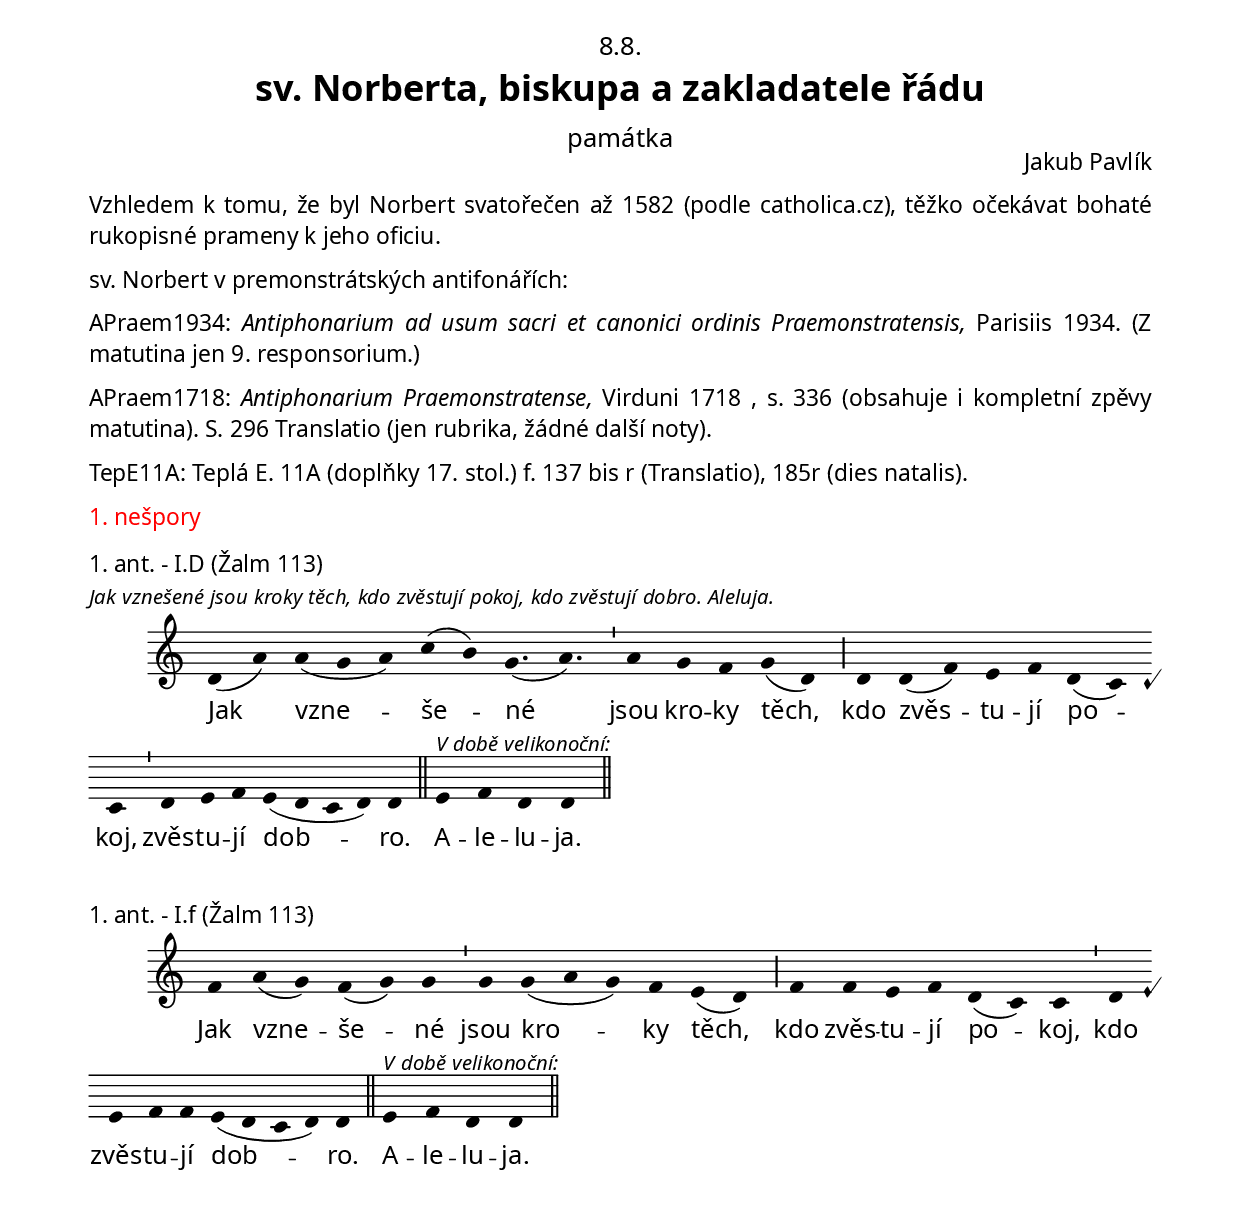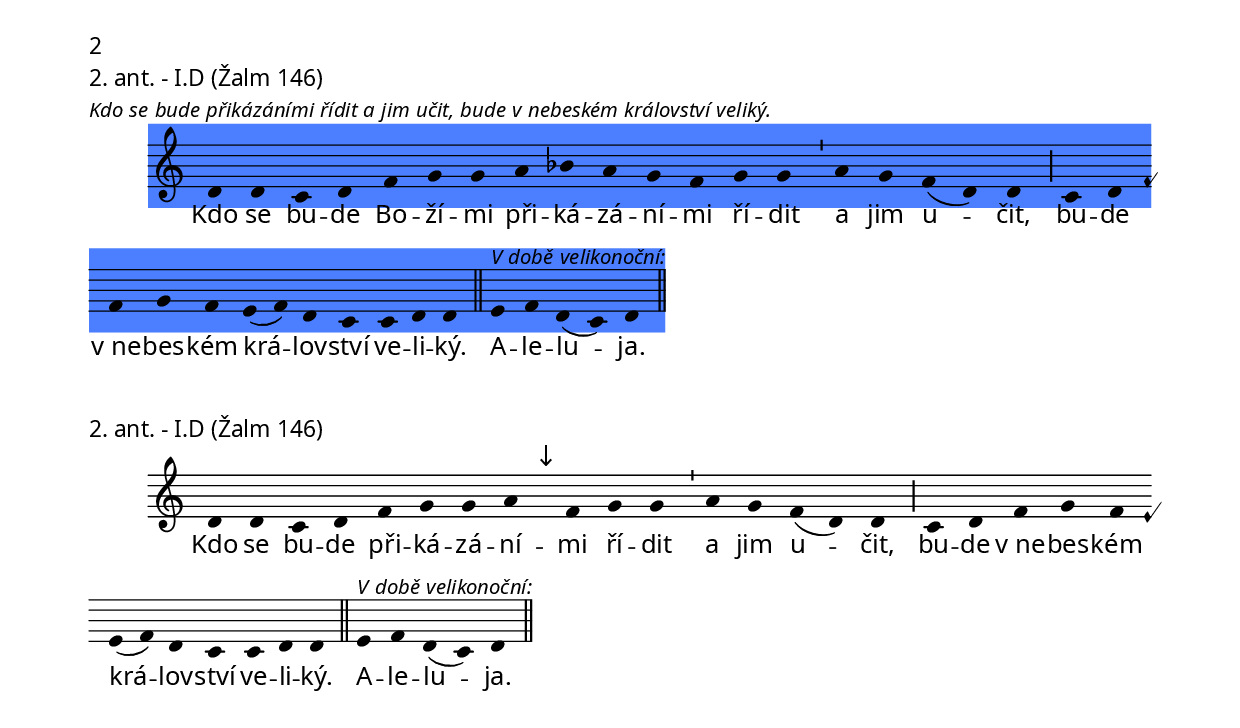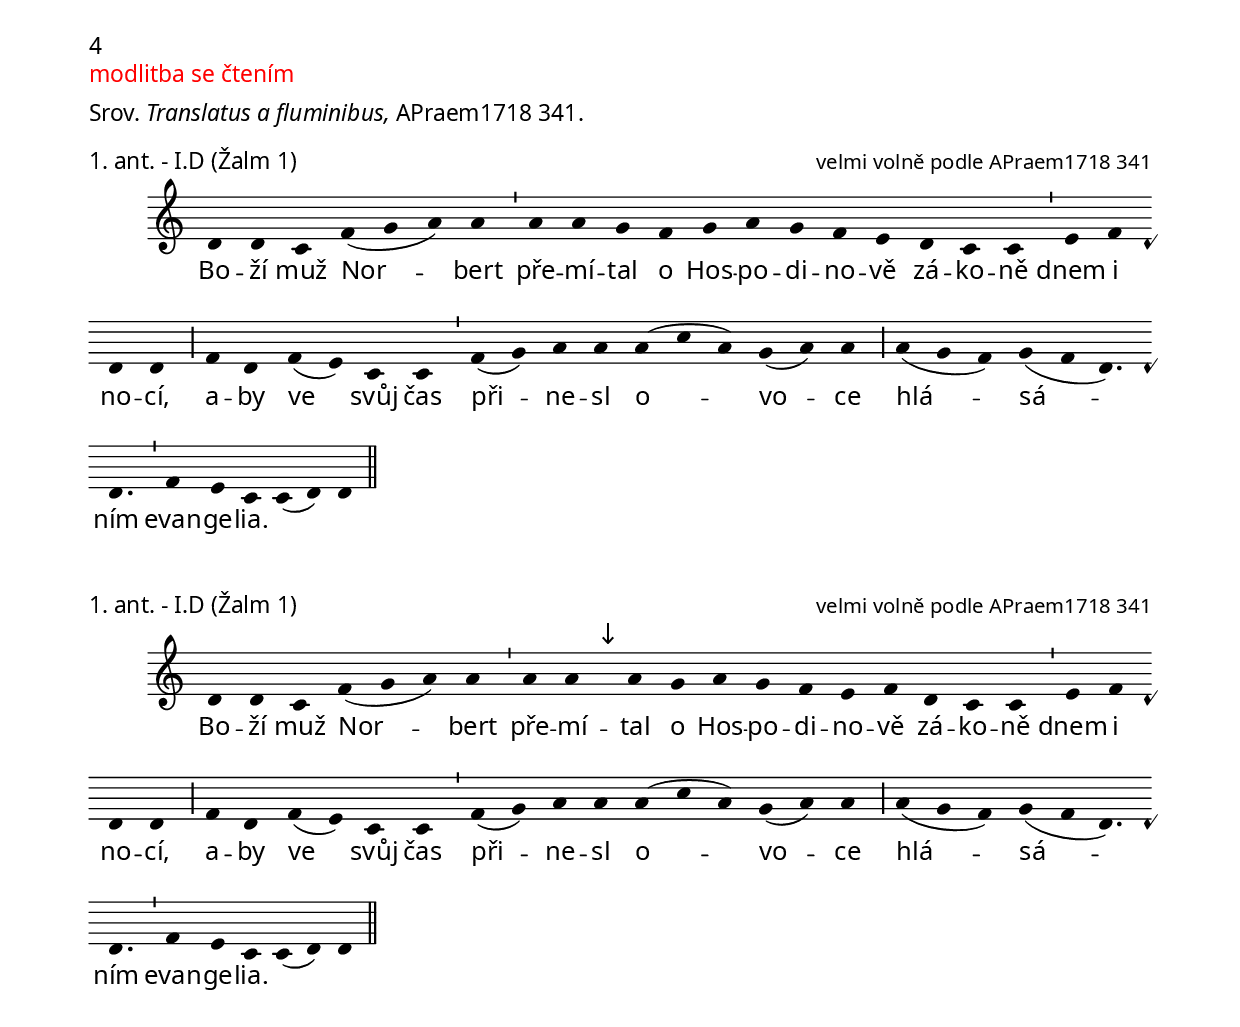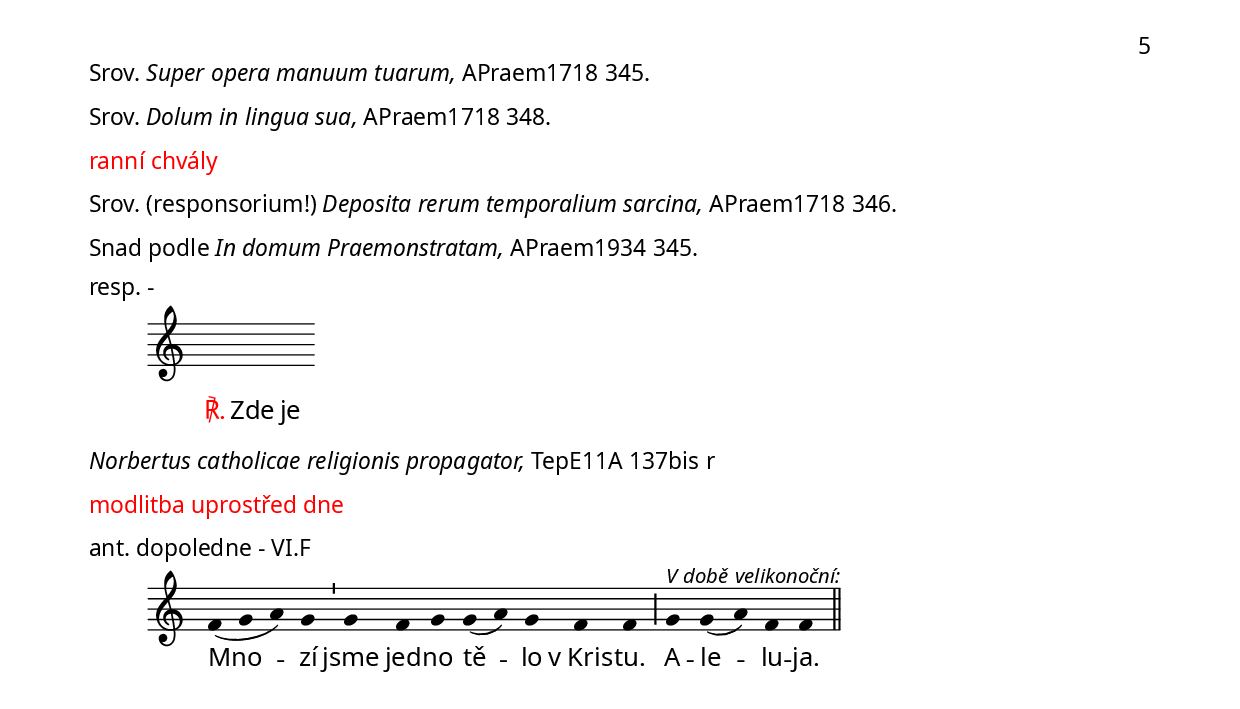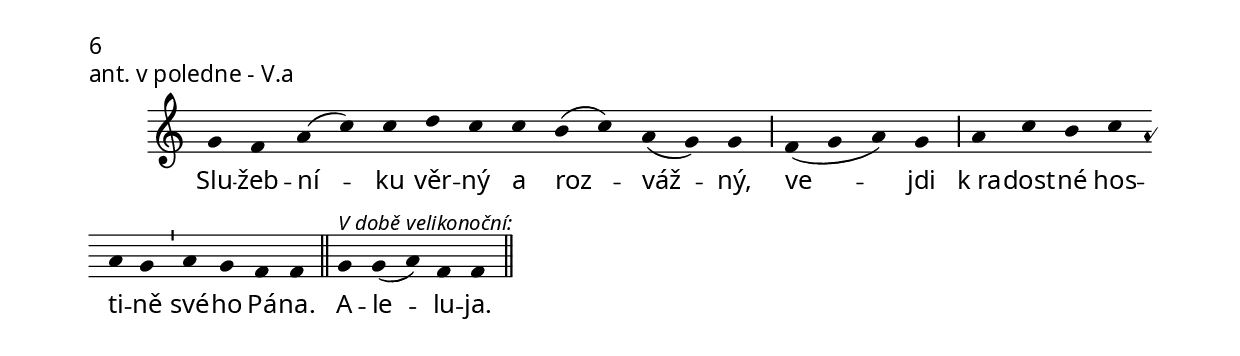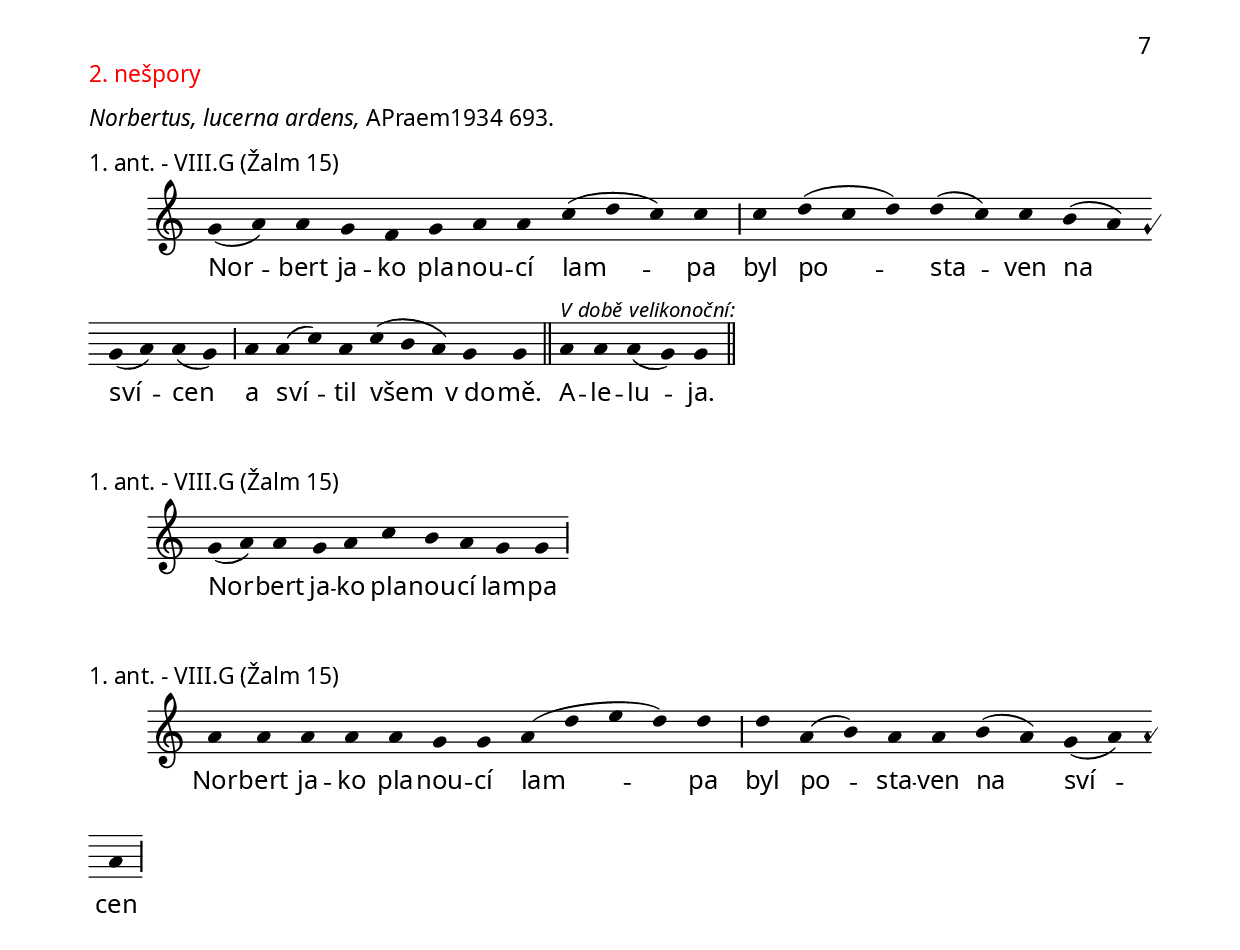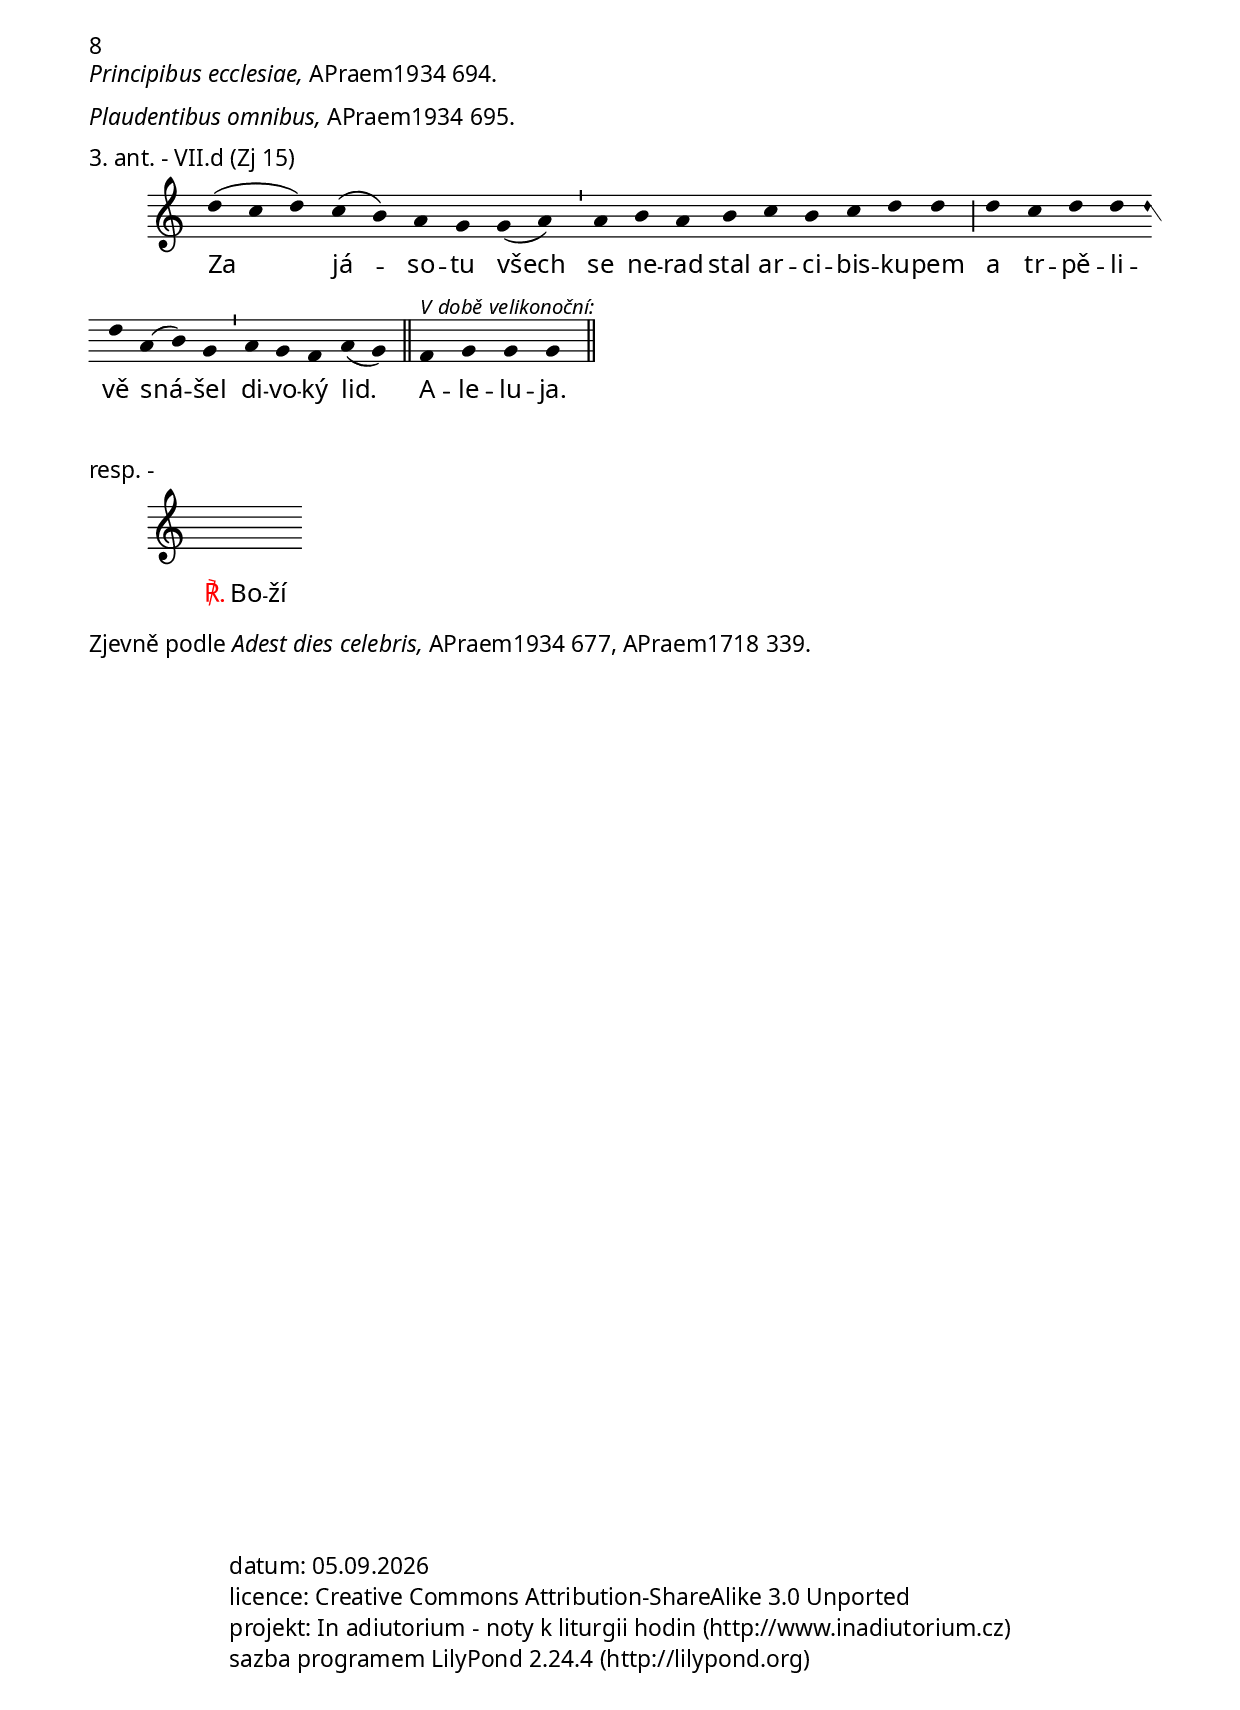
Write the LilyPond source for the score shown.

\version "2.16.0"

\include "../../spolecne.ly"
\include "../../dilyresponsorii.ly"
textyOPraem = "vlastní texty premonstrátského řádu"


\header {
  title = \markup\titleSvatek
            "sv. Norberta, biskupa a zakladatele řádu"
            památka
            8.8.
  composer = "Jakub Pavlík"
}

\markup\justify{
  Vzhledem k tomu, že byl Norbert svatořečen až 1582 (podle catholica.cz),
  těžko očekávat bohaté rukopisné prameny k jeho oficiu.
}

\markup\justify{
  sv. Norbert v premonstrátských antifonářích:
}
\markup\justify{
  APraem1934: \italic{Antiphonarium ad usum sacri et canonici ordinis Praemonstratensis,} Parisiis 1934.
  (Z matutina jen 9. responsorium.)
}
\markup\justify{
  APraem1718: \with-url "https://books.google.cz/books?id=GzRHAAAAcAAJ" {\italic{Antiphonarium Praemonstratense,} Virduni 1718},
  s. 336 (obsahuje i kompletní zpěvy matutina).
  S. 296 Translatio (jen rubrika, žádné další noty).
}
\markup\justify{
  TepE11A: \with-url "https://www.manuscriptorium.com/apps/index.php?direct=record&pid=AIPDIG-NKCR__TEPLAMSE11A_05WNA92-cs" {Teplá E. 11A} (doplňky 17. stol.)
  f. 137 bis r (Translatio), 185r (dies natalis).
}

\markup {\nadpisHodinka {"1. nešpory"}}

\score {
  \relative c' {
    \choralniRezim
    d4( a') a( g a) c( b) g4.( a) \barMin
    a4 g f g( d) \barMaior
    d4 d( f) e f d( c) c \barMin
    d e f e( d c d) d \barFinalis

    e^\markup\rubrVelikAleluja f d d \barFinalis
  }
  \addlyrics {
    Jak vzne -- še -- né jsou kro -- ky těch,
    kdo zvěs -- tu -- jí po -- koj,
    % kdo
    zvěs -- tu -- jí dob -- ro.

    A -- le -- lu -- ja.
  }
  \header {
    textus_approbatus = "Jak vznešené jsou kroky těch, kdo zvěstují pokoj, kdo zvěstují dobro. Aleluja."
    quid = "1. ant."
    modus = "I"
    differentia = "D"
    psalmus = "Žalm 113"
    fial = "sanktoral/0705cyrilametodej.ly#rch-a1?zacatek=4"
    id = "1ne-a1"
    piece = \markup {\sestavTitulek}
  }
}

\score {
  \relative c' {
    \choralniRezim
    f4 a( g) f( g) g \barMin
    g g( a g) f e( d) \barMaior
    f f e f d( c) c \barMin
    d e f f e( d c d) d \barFinalis

    e^\markup\rubrVelikAleluja f d d \barFinalis
  }
  \addlyrics {
    Jak vzne -- še -- né jsou kro -- ky těch,
    kdo zvěs -- tu -- jí po -- koj,
    kdo zvěs -- tu -- jí dob -- ro.

    A -- le -- lu -- ja.
  }
  \header {
    quid = "1. ant."
    modus = "I"
    differentia = "f"
    psalmus = "Žalm 113"
    id = "1ne-a1"
    piece = \markup {\sestavTitulek}
  }
}

\pageBreak

\score {
  \relative c' {
    \zvyraznovacModry
    \choralniRezim
    d4 d c d f g g a bes a g f g g \barMin
    a g f( d) d \barMaior
    c d f g f e( f) d c c d d \barFinalis

    e^\markup\rubrVelikAleluja f d( c) d \barFinalis
  }
  \addlyrics {
    Kdo se bu -- de Bo -- ží -- mi při -- ká -- zá -- ní -- mi ří -- dit
    a jim u -- čit,
    bu -- de v_ne -- bes -- kém krá -- lov -- ství ve -- li -- ký.

    A -- le -- lu -- ja.
  }
  \header {
    textus_approbatus = "Kdo se bude přikázáními řídit a jim učit, bude v nebeském království veliký."
    quid = "2. ant."
    modus = "I"
    differentia = "D"
    psalmus = "Žalm 146"
    fial = "commune/commune_ucitel.ly#1ne-amag"
    id = "1ne-a2"
    piece = \markup {\sestavTitulek}
  }
}

\score {
  \relative c' {
    \choralniRezim
    d4 d c d f g g a \mark\sipka f g g \barMin
    a g f( d) d \barMaior
    c d f g f e( f) d c c d d \barFinalis

    e^\markup\rubrVelikAleluja f d( c) d \barFinalis
  }
  \addlyrics {
    Kdo se bu -- de při -- ká -- zá -- ní -- mi ří -- dit
    a jim u -- čit,
    bu -- de v_ne -- bes -- kém krá -- lov -- ství ve -- li -- ký.

    A -- le -- lu -- ja.
  }
  \header {
    quid = "2. ant."
    modus = "I"
    differentia = "D"
    psalmus = "Žalm 146"
    fial = "commune/commune_ucitel.ly#1ne-amag?zacatek=8&konec=28"
    id = "1ne-a2"
    piece = \markup {\sestavTitulek}
  }
}

\pageBreak

\score {
  \relative c' {
    \choralniRezim

  }
  \addlyrics {
    Podivuhodnou sladkostí božské výřečnosti se laskavě choval k lidu.

    A -- le -- lu -- ja.
  }
  \header {
    quid = "3. ant."
    modus = ""
    differentia = ""
    psalmus = "Ef 1"
    id = "1ne-a3"
    piece = \markup {\sestavTitulek}
  }
}

\markup{
  \italic{Magnus inter magnos,} APraem1934 674.
}
\score {
  \relative c' {
    \choralniRezim

    % R
    \neviditelna a

    % V
    \neviditelna a

    % R
    \neviditelna a

    % Slava
  }
  \addlyrics {
    \Response Byl velký mezi velkými a nepatrný mezi malými, vznešený mezi urozenými, skromný mezi prostými._* Všem se zkrátka stal vším.
    \Verse Boží muž Norbert byl veselého vzhledu, klidné tváře, velice výmluvný v řeči, příjemný v rozhovoru, laskavý v soužití._*
    \Response Všem se zkrátka stal vším.
    \textRespDoxologie
  }
  \header {
    quid = "resp."
    modus = ""
    id = "1ne-r"
    piece = \markup {\sestavTitulekResp}
  }
}

\markup{
  Srov. \italic{Vir Dei, suae paupertatis,} APraem1934 697; APraem1718 354.
}
\score {
  \relative c' {
    \choralniRezim

  }
  \addlyrics {
    Boží muž, když nábožně vybudoval dům své chudoby v Prémontré, založil svůj kanovnický řád, stal se arcibiskupem, žehnaje bratřím blaženě usnul v Kristu.

    A -- le -- lu -- ja.
  }
  \header {
    quid = "ant. k Magnificat"
    modus = ""
    differentia = ""
    psalmus = ""
    id = "1ne-amag"
    piece = \markup {\sestavTitulekBezZalmu}
  }
}

\markup {\nadpisHodinka {"invitatorium"}}

\markup{
  Srov. \italic{Magnus Dominus... qui de caenoso...,} APraem1718 340.
}
\score {
  \relative c' {
    \zvyraznovacModry
    \choralniRezim
    c4( d) d d( e f) d c( d) d \barMaior
    f f g( a) g f d( e) d( c) c \barMaior
    a c d e( f d) c( d) d \barFinalis

    e(^\markup\rubrVelikAleluja f) d d( c a)
    c c( d) d d \barFinalis
  }
  \addlyrics {
    Chval -- me Krá -- le krá -- lů,
    kte -- rý vy -- tr -- hl Nor -- ber -- ta
    ze svět -- ských
    \markup{\Dagger mar} -- nos -- tí.

    \markup{\Dagger mar} -- nos -- tí,
    a -- le -- lu -- ja.
  }
  \header {
    fons_externus = "volně podle APraem1934 340"
    quid = "ant."
    modus = "II"
    differentia = "D"
    psalmus = ""
    id = "invit"
    piece = \markup {\sestavTitulekBezZalmu}
  }
}

\pageBreak

\markup {\nadpisHodinka {"modlitba se čtením"}}

\markup{
  Srov. \italic{Translatus a fluminibus,} APraem1718 341.
}
\score {
  \relative c' {
    \choralniRezim
    d4 d c f( g a) a \barMin
    a a g f g a g f e d c c \barMin
    e f d d \barMaior
    f d f( e) c c \barMin
    f( g) a a a( c a) g( a) a \barMaior
    a( g f) g( f d4.) d \barMin f4 e c c( d) d \barFinalis
  }
  \addlyrics {
    Bo -- ží muž Nor -- bert
    pře -- mí -- tal o Hos -- po -- di -- no -- vě zá -- ko -- ně dnem i no -- cí,
    a -- by ve svůj čas
    při -- ne -- sl o -- vo -- ce
    hlá -- sá -- ním evan -- ge -- lia.
  }
  \header {
    fons_externus = "velmi volně podle APraem1718 341"
    quid = "1. ant."
    modus = "I"
    differentia = "D"
    psalmus = "Žalm 1"
    id = "mc-a1"
    piece = \markup {\sestavTitulek}
  }
}

\score {
  \relative c' {
    \choralniRezim
    d4 d c f( g a) a \barMin
    a a \mark\sipka a g a g f e f d c c \barMin
    e f d d \barMaior
    f d f( e) c c \barMin
    f( g) a a a( c a) g( a) a \barMaior
    a( g f) g( f d4.) d \barMin f4 e c c( d) d \barFinalis
  }
  \addlyrics {
    Bo -- ží muž Nor -- bert
    pře -- mí -- tal o Hos -- po -- di -- no -- vě zá -- ko -- ně dnem i no -- cí,
    a -- by ve svůj čas
    při -- ne -- sl o -- vo -- ce
    hlá -- sá -- ním evan -- ge -- lia.
  }
  \header {
    fons_externus = "velmi volně podle APraem1718 341"
    quid = "1. ant."
    modus = "I"
    differentia = "D"
    psalmus = "Žalm 1"
    id = "mc-a1"
    piece = \markup {\sestavTitulek}
  }
}

\pageBreak

\markup{
  Srov. \italic{Super opera manuum tuarum,} APraem1718 345.
}
\score {
  \relative c' {
    \choralniRezim

  }
  \addlyrics {
    Nad díla svých rukou ustanovil jsi toho, Pane, jehož jedinou slávou bylo vyznávat Ježíše Krista Ukřižovaného.
  }
  \header {
    quid = "2. ant."
    modus = ""
    differentia = ""
    psalmus = "Žalm 8"
    id = "mc-a2"
    piece = \markup {\sestavTitulek}
  }
}

\markup{
  Srov. \italic{Dolum in lingua sua,} APraem1718 348.
}
\score {
  \relative c' {
    \choralniRezim

  }
  \addlyrics {
    Nemluvil křivě svým jazykem, a proto odpočívá na svaté hoře.
  }
  \header {
    quid = "3. ant."
    modus = ""
    differentia = ""
    psalmus = "Žalm 24"
    id = "mc-a3"
    piece = \markup {\sestavTitulek}
  }
}

\markup {\nadpisHodinka {"ranní chvály"}}

\markup{
  Srov. (responsorium!) \italic{Deposita rerum temporalium sarcina,} APraem1718 346.
}
\score {
  \relative c' {
    \choralniRezim

  }
  \addlyrics {
    Norbert zapřel sám sebe a následoval Krista po neschůdnější cestě.
  }
  \header {
    quid = "1. ant."
    modus = ""
    differentia = ""
    psalmus = "Žalm 63"
    id = "rch-a1"
    piece = \markup {\sestavTitulek}
  }
}

\score {
  \relative c' {
    \choralniRezim

  }
  \addlyrics {
    Mnohé co nejpokorněji poučil, aby Duch svatý vedl jejich cesty k dokonalosti.
  }
  \header {
    quid = "2. ant."
    modus = ""
    differentia = ""
    psalmus = "Dan 3-III"
    id = "rch-a2"
    piece = \markup {\sestavTitulek}
  }
}

\markup{
  Snad podle \italic{In domum Praemonstratam,} APraem1934 345.
}
\score {
  \relative c' {
    \choralniRezim

  }
  \addlyrics {
    Boží muž s jásotem přiváděl Kristovy následovníky ke svému předem ukázanému domovu chudoby.
  }
  \header {
    quid = "3. ant."
    modus = ""
    differentia = ""
    psalmus = "Žalm 149"
    id = "rch-a3"
    piece = \markup {\sestavTitulek}
  }
}

\score {
  \relative c' {
    \choralniRezim

    % R
    \neviditelna a

    % V
    \neviditelna a

    % R
    \neviditelna a

    % Slava
  }
  \addlyrics {
    \Response Zde je milovník bratří,_* zde je ten, který se mnoho modlí za lid.
    \Verse Zde je ten, který za své bratry vydal i svůj život._*
    \Response Zde je ten, který se mnoho modlí za lid.
    \textRespDoxologie
  }
  \header {
    quid = "resp."
    modus = ""
    id = "rch-r"
    piece = \markup {\sestavTitulekResp}
  }
}

\markup{
  \italic{Norbertus catholicae religionis propagator,}
  TepE11A 137bis r
}
\score {
  \relative c' {
    \choralniRezim

  }
  \addlyrics {
    Norbert, vynikající šiřitel katolické víry, hlasatel pravého pokání, kanovník a vzácný zakladatel premonstrátského řádu: co učil slovy, dovršil ve skutcích.
  }
  \header {
    quid = "ant. k Benedictus"
    modus = ""
    differentia = ""
    psalmus = ""
    id = "rch-aben"
    piece = \markup {\sestavTitulekBezZalmu}
  }
}

\markup {\nadpisHodinka {"modlitba uprostřed dne"}}

\score {
  \relative c' {
    \choralniRezim
    f4( g a) g \barMin
    g f g g( a) g f f \barMaior

    g^\markup\rubrVelikAleluja g( a) f f \barFinalis
  }
  \addlyrics {
    Mno -- zí jsme jed -- no tě -- lo v_Kris -- tu.

    A -- le -- lu -- ja.
  }
  \header {
    quid = "ant. dopoledne"
    modus = "VI"
    differentia = "F"
    psalmus = ""
    id = "tercie"
    piece = \markup {\sestavTitulekBezZalmu}
  }
}

\pageBreak

\score {
  \relative c'' {
    \choralniRezim
    g4 f a( c) c d c c b( c) a( g) g \barMaior
    f( g a) g \barMaior
    a c b c a g \barMin a g f f \barFinalis

    g^\markup\rubrVelikAleluja g( a) f f \barFinalis
  }
  \addlyrics {
    Slu -- žeb -- ní -- ku věr -- ný a roz -- váž -- ný,
    ve -- jdi
    k_ra -- dost -- né hos -- ti -- ně své -- ho Pá -- na.

    A -- le -- lu -- ja.
  }
  \header {
    quid = "ant. v poledne"
    modus = "V"
    differentia = "a"
    psalmus = ""
    fial = "commune/commune_svatymuz.ly#2ne-amag1?zacatek=5"
    id = "sexta"
    piece = \markup {\sestavTitulekBezZalmu}
  }
}

\pageBreak

\score {
  \relative c' {
    \choralniRezim

  }
  \addlyrics {
    Okolo něho věnec bratří jako cedry vysázené na hoře Libanonu.

    A -- le -- lu -- ja.
  }
  \header {
    quid = "ant. odpoledne"
    modus = ""
    differentia = ""
    psalmus = ""
    id = "nona"
    piece = \markup {\sestavTitulekBezZalmu}
  }
}

\pageBreak

\markup {\nadpisHodinka {"2. nešpory"}}

\markup{
  \italic{Norbertus, lucerna ardens,} APraem1934 693.
}
\score {
  \relative c'' {
    \choralniRezim
    g4( a) a g f g a a c( d c) c \barMaior
    c d( c d) d( c) c b( a) g( a) a( g) \barMaior
    a a( c) a c( b a) g g \barFinalis

    a^\markup\rubrVelikAleluja a a( g) g \barFinalis
  }
  \addlyrics {
    Nor -- bert ja -- ko pla -- nou -- cí lam -- pa
    byl po -- sta -- ven na sví -- cen
    a sví -- til všem v_do -- mě.

    A -- le -- lu -- ja.
  }
  \header {
    quid = "1. ant."
    modus = "VIII"
    differentia = "G"
    psalmus = "Žalm 15"
    id = "2ne-a1"
    piece = \markup {\sestavTitulek}
  }
}

\score {
  \relative c'' {
    \choralniRezim
    g4( a) a g a c b a g g \barMaior

  }
  \addlyrics {
    Nor -- bert ja -- ko pla -- nou -- cí lam -- pa
    byl po -- sta -- ven na sví -- cen
    a sví -- til všem v_do -- mě.

    A -- le -- lu -- ja.
  }
  \header {
    quid = "1. ant."
    modus = "VIII"
    differentia = "G"
    psalmus = "Žalm 15"
    id = ""
    piece = \markup {\sestavTitulek}
  }
}

\score {
  \relative c'' {
    \choralniRezim
    a4 a a a a g g a( d e d) d \barMaior
    d a( b) a a b( a) g( a) a \barMaior

  }
  \addlyrics {
    Nor -- bert ja -- ko pla -- nou -- cí lam -- pa
    byl po -- sta -- ven na sví -- cen
    a sví -- til všem v_do -- mě.

    A -- le -- lu -- ja.
  }
  \header {
    quid = "1. ant."
    modus = "VIII"
    differentia = "G"
    psalmus = "Žalm 15"
    id = ""
    piece = \markup {\sestavTitulek}
  }
}

\pageBreak

\markup{
  \italic{Principibus ecclesiae,} APraem1934 694.
}
\score {
  \relative c' {
    \choralniRezim

  }
  \addlyrics {
    Pře -- svěd -- čil vlád -- ce cír -- kve,
    a -- by se u -- ja -- li
    si -- rot -- ků a vdov.

    A -- le -- lu -- ja.
  }
  \header {
    quid = "2. ant."
    modus = ""
    differentia = ""
    psalmus = "Žalm 112"
    id = "2ne-a2"
    piece = \markup {\sestavTitulek}
  }
}

\markup{
  \italic{Plaudentibus omnibus,} APraem1934 695.
}
\score {
  \relative c'' {
    \choralniRezim
    d4( c d) c( b) a g g( a) \barMin
    a b a b c b c d d \barMaior
    d c d d d a( b) g \barMin
    a g f a( g) \barFinalis

    f^\markup\rubrVelikAleluja g g g \barFinalis
  }
  \addlyrics {
    Za já -- so -- tu všech
    se ne -- rad stal ar -- ci -- bis -- ku -- pem
    a tr -- pě -- li -- vě sná -- šel
    di -- vo -- ký lid. % :)

    A -- le -- lu -- ja.
  }
  \header {
    quid = "3. ant."
    modus = "VII"
    differentia = "d"
    psalmus = "Zj 15"
    id = "2ne-a3"
    piece = \markup {\sestavTitulek}
  }
}

\score {
  \relative c' {
    \choralniRezim

    % R
    \neviditelna a

    % V
    \neviditelna a

    % R
    \neviditelna a

    % Slava
  }
  \addlyrics {
    \Response Bo -- ží muž
    za -- pá -- len bož -- skou lás -- kou
    a pla -- nou -- cí ve svém nit -- ru
    oh -- něm Du -- cha sva -- té -- ho,_*
    Za -- čal ká -- zat Bo -- ží slo -- vo,
    ať to by -- lo vhod či ne -- vhod.
    \Verse Z_po -- kla -- du Bo -- ží -- ho
    vy -- ná -- šel vě -- ci no -- vé i sta -- ré,
    a stal se jed -- něm vů -- ní ži -- vo -- ta pro ži -- vot,
    ji -- ným pak vů -- ní smr -- ti pro smrt._*
    \Response
    \textRespDoxologie
  }
  \header {
    quid = "resp."
    modus = ""
    id = "2ne-r"
    piece = \markup {\sestavTitulekResp}
  }
}

\markup{
  Zjevně podle \italic{Adest dies celebris,}
  APraem1934 677,
  APraem1718 339.
}
\score {
  \relative c' {
    \choralniRezim

  }
  \addlyrics {
    Dnes je slav -- ný den,
    kdy sva -- tý bis -- kup Nor -- bert
    byl zba -- ven pout tě -- la
    a při -- jat s_an -- dě -- ly tam,
    kde v_zá -- ři -- vém sva -- teb -- ním ša -- tu
    šťas -- ten sto -- lu -- je v_pa -- lá -- ci ne -- bes -- ké -- ho Krá -- le,
    ja -- ko -- by na -- pá -- jen prou -- dem bla -- ha,
    a -- le -- lu -- ja, a -- le -- lu -- ja.
    % zde aleluja i mimo dobu velikonoční
  }
  \header {
    quid = "ant. k Magnificat"
    modus = ""
    differentia = ""
    psalmus = ""
    id = "2ne-amag"
    piece = \markup {\sestavTitulekBezZalmu}
  }
}
